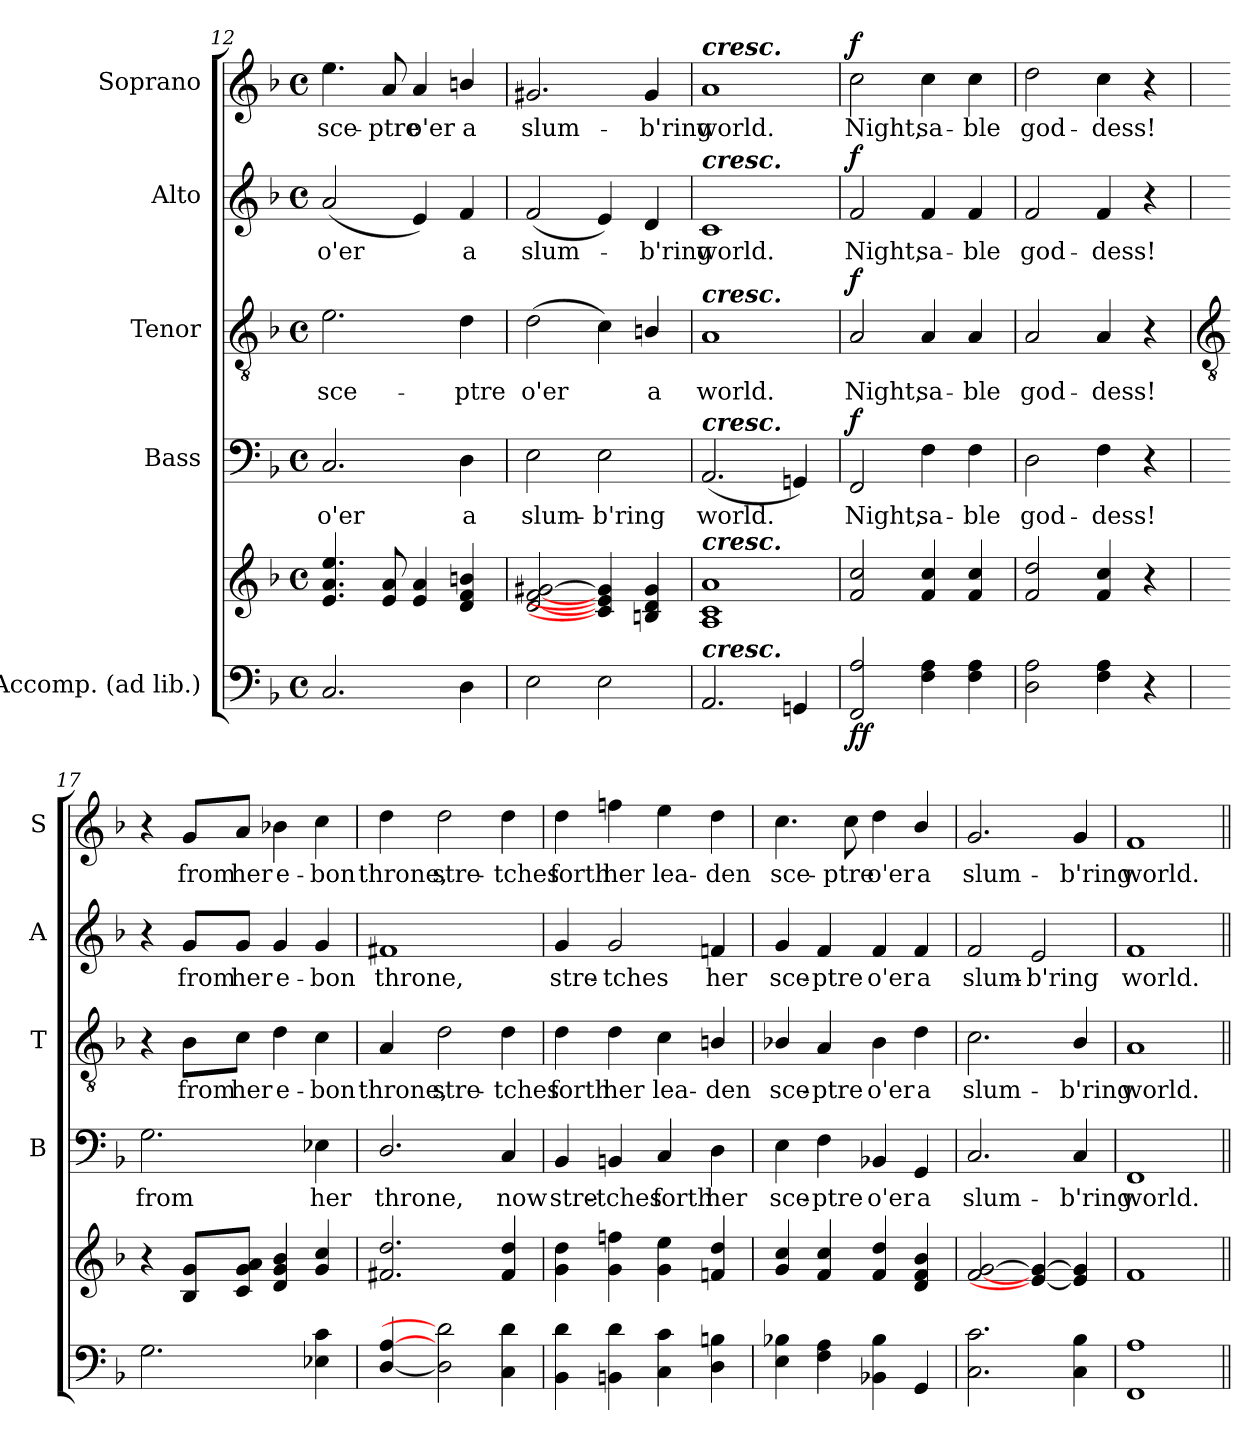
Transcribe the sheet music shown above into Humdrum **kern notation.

**kern	**kern	**dynam	**kern	**text	**dynam	**kern	**text	**dynam	**kern	**text	**dynam	**kern	**text	**dynam
*part5	*part5	*part5	*part4	*part4	*part4	*part3	*part3	*part3	*part2	*part2	*part2	*part1	*part1	*part1
*staff6	*staff5	*staff5/6	*staff4	*staff4	*staff4	*staff3	*staff3	*staff3	*staff2	*staff2	*staff2	*staff1	*staff1	*staff1
*I"Accomp. (ad lib.)	*	*	*I"Bass	*	*	*I"Tenor	*	*	*I"Alto	*	*	*I"Soprano	*	*
*	*	*	*I'B	*	*	*I'T	*	*	*I'A	*	*	*I'S	*	*
*clefF4	*clefG2	*	*clefF4	*	*	*clefGv2	*	*	*clefG2	*	*	*clefG2	*	*
*k[b-]	*k[b-]	*	*k[b-]	*	*	*k[b-]	*	*	*k[b-]	*	*	*k[b-]	*	*
*F:	*F:	*	*F:	*	*	*F:	*	*	*F:	*	*	*F:	*	*
*M4/4	*M4/4	*	*M4/4	*	*	*M4/4	*	*	*M4/4	*	*	*M4/4	*	*
*met(c)	*met(c)	*	*met(c)	*	*	*met(c)	*	*	*met(c)	*	*	*met(c)	*	*
=12	=12	=12	=12	=12	=12	=12	=12	=12	=12	=12	=12	=12	=12	=12
!	!	!	!	!LO:LY:b	!	!	!LO:LY:b	!	!	!LO:LY:b	!	!	!LO:LY:b	!
2.C	4.e 4.a 4.ee	.	2.C	o'er	.	2.e	sce-	.	(<2a	o'er	.	4.ee	sce-	.
!	!	!	!	!	!	!	!	!	!	!	!	!	!LO:LY:b	!
.	8e 8a	.	.	.	.	.	.	.	.	.	.	8a	-ptre	.
!	!	!	!	!	!	!	!	!	!	!	!	!	!LO:LY:b	!
.	4e 4a	.	.	.	.	.	.	.	4e)	.	.	4a	o'er	.
!	!	!	!	!LO:LY:b	!	!	!LO:LY:b	!	!	!LO:LY:b	!	!	!LO:LY:b	!
4D	4d/ 4f/ 4bn/	.	4D	a	.	4d	-ptre	.	4f	a	.	4bn/	a	.
=13	=13	=13	=13	=13	=13	=13	=13	=13	=13	=13	=13	=13	=13	=13
!	!	!	!	!LO:LY:b	!	!	!LO:LY:b	!	!	!LO:LY:b	!	!	!LO:LY:b	!
2E	[2d [2f [2g#X	.	2E	slum-	.	(>2d	o'er	.	(<2f	slum-	.	2.g#X	slum-	.
!	!	!	!	!LO:LY:b	!	!	!	!	!	!	!	!	!	!
2E	4c] 4e] 4g#]	.	2E	-b'ring	.	4c)	.	.	4e)	.	.	.	.	.
!	!	!	!	!	!	!	!LO:LY:b	!	!	!LO:LY:b	!	!	!LO:LY:b	!
.	4Bn 4d 4g#	.	.	.	.	4Bn/	a	.	4d	b'ring	.	4g#	-b'ring	.
=14	=14	=14	=14	=14	=14	=14	=14	=14	=14	=14	=14	=14	=14	=14
!	!	!	!	!	!	!	!	!	!	!	!	!LO:TX:a:Bi:t=cresc.	!	!
!	!	!	!	!	!	!	!	!	!LO:TX:a:Bi:t=cresc.	!	!	!	!	!
!	!	!	!	!	!	!LO:TX:a:Bi:t=cresc.	!	!	!	!	!	!	!	!
!	!	!	!LO:TX:a:Bi:t=cresc.	!	!	!	!	!	!	!	!	!	!	!
!	!LO:TX:a:Bi:t=cresc.	!	!	!	!	!	!	!	!	!	!	!	!	!
!LO:TX:a:Bi:t=cresc.	!	!	!	!	!	!	!	!	!	!	!	!	!	!
!	!	!	!	!LO:LY:b	!	!	!LO:LY:b	!	!	!LO:LY:b	!	!	!LO:LY:b	!
2.AA	1A 1c 1a	.	(<2.AA	world.	.	1A	world.	.	1c	world.	.	1a	world.	.
4GGn	.	.	4GGn)	.	.	.	.	.	.	.	.	.	.	.
=15	=15	=15	=15	=15	=15	=15	=15	=15	=15	=15	=15	=15	=15	=15
!	!	!LO:DY:b=2	!	!LO:LY:b	!	!	!LO:LY:b	!	!	!LO:LY:b	!	!	!LO:LY:b	!
!	!	!LO:DY:n=1:b	!	!	!LO:DY:b	!	!	!LO:DY:b	!	!	!LO:DY:b	!	!	!LO:DY:b
2FF 2A	2f 2cc	f f	2FF	Night,	f	2A	Night,	f	2f	Night,	f	2cc	Night,	f
!	!	!	!	!LO:LY:b	!	!	!LO:LY:b	!	!	!LO:LY:b	!	!	!LO:LY:b	!
4F 4A	4f 4cc	.	4F	sa-	.	4A	sa-	.	4f	sa-	.	4cc	sa-	.
!	!	!	!	!LO:LY:b	!	!	!LO:LY:b	!	!	!LO:LY:b	!	!	!LO:LY:b	!
4F 4A	4f 4cc	.	4F	-ble	.	4A	-ble	.	4f	-ble	.	4cc	-ble	.
=16	=16	=16	=16	=16	=16	=16	=16	=16	=16	=16	=16	=16	=16	=16
!	!	!	!	!LO:LY:b	!	!	!LO:LY:b	!	!	!LO:LY:b	!	!	!LO:LY:b	!
2D 2A	2f 2dd	.	2D	god-	.	2A	god-	.	2f	god-	.	2dd	god-	.
!	!	!	!	!LO:LY:b	!	!	!LO:LY:b	!	!	!LO:LY:b	!	!	!LO:LY:b	!
4F 4A	4f 4cc	.	4F	-dess!	.	4A	-dess!	.	4f	-dess!	.	4cc	-dess!	.
4r	4r	.	4r	.	.	4r	.	.	4r	.	.	4r	.	.
!!LO:LB:g=z
=17	=17	=17	=17	=17	=17	=17	=17	=17	=17	=17	=17	=17	=17	=17
*	*	*	*	*	*	*clefGv2	*	*	*	*	*	*	*	*
!	!	!	!	!LO:LY:b	!	!	!	!	!	!	!	!	!	!
2.G	4r	.	2.G	from	.	4r	.	.	4r	.	.	4r	.	.
!	!	!	!	!	!	!	!LO:LY:b	!	!	!LO:LY:b	!	!	!LO:LY:b	!
.	8B- 8gL	.	.	.	.	8B-\L	from	.	8g/L	from	.	8g/L	from	.
!	!	!	!	!	!	!	!LO:LY:b	!	!	!LO:LY:b	!	!	!LO:LY:b	!
.	8c 8g 8aJ	.	.	.	.	8c\J	her	.	8g/J	her	.	8a/J	her	.
!	!	!	!	!	!	!	!LO:LY:b	!	!	!LO:LY:b	!	!	!LO:LY:b	!
.	4d 4g 4b-	.	.	.	.	4d	e-	.	4g	e-	.	4b-X	e-	.
!	!	!	!	!LO:LY:b	!	!	!LO:LY:b	!	!	!LO:LY:b	!	!	!LO:LY:b	!
4E-X 4c	4g 4cc	.	4E-X	her	.	4c	-bon	.	4g	-bon	.	4cc	-bon	.
=18	=18	=18	=18	=18	=18	=18	=18	=18	=18	=18	=18	=18	=18	=18
!	!	!	!	!LO:LY:b	!	!	!LO:LY:b	!	!	!LO:LY:b	!	!	!LO:LY:b	!
[4D/ [4A/	2.f#X 2.dd	.	2.D/	throne,	.	4A	throne,	.	1f#X	throne,	.	4dd	throne,	.
!	!	!	!	!	!	!	!LO:LY:b	!	!	!	!	!	!LO:LY:b	!
2D] 2d]	.	.	.	.	.	2d	stre-	.	.	.	.	2dd	stre-	.
!	!	!	!	!LO:LY:b	!	!	!LO:LY:b	!	!	!	!	!	!LO:LY:b	!
4C 4d	4f# 4dd	.	4C	now	.	4d	-tches	.	.	.	.	4dd	-tches	.
=19	=19	=19	=19	=19	=19	=19	=19	=19	=19	=19	=19	=19	=19	=19
!	!	!	!	!LO:LY:b	!	!	!LO:LY:b	!	!	!LO:LY:b	!	!	!LO:LY:b	!
4BB- 4d	4g 4dd	.	4BB-	stre-	.	4d	forth	.	4g	stre-	.	4dd	forth	.
!	!	!	!	!LO:LY:b	!	!	!LO:LY:b	!	!	!LO:LY:b	!	!	!LO:LY:b	!
4BBn 4d	4g 4ffn	.	4BBn	-tches	.	4d	her	.	2g	-tches	.	4ffn	her	.
!	!	!	!	!LO:LY:b	!	!	!LO:LY:b	!	!	!	!	!	!LO:LY:b	!
4C 4c	4g 4ee	.	4C	forth	.	4c	lea-	.	.	.	.	4ee	lea-	.
!	!	!	!	!LO:LY:b	!	!	!LO:LY:b	!	!	!LO:LY:b	!	!	!LO:LY:b	!
4D 4Bn	4fn 4dd	.	4D	her	.	4Bn/	-den	.	4fn	her	.	4dd	-den	.
=20	=20	=20	=20	=20	=20	=20	=20	=20	=20	=20	=20	=20	=20	=20
!	!	!	!	!LO:LY:b	!	!	!LO:LY:b	!	!	!LO:LY:b	!	!	!LO:LY:b	!
4E 4B-X	4g 4cc	.	4E	sce-	.	4B-X/	sce-	.	4g	sce-	.	4.cc	sce-	.
!	!	!	!	!LO:LY:b	!	!	!LO:LY:b	!	!	!LO:LY:b	!	!	!	!
4F 4A	4f 4cc	.	4F	-ptre	.	4A	-ptre	.	4f	-ptre	.	.	.	.
!	!	!	!	!	!	!	!	!	!	!	!	!	!LO:LY:b	!
.	.	.	.	.	.	.	.	.	.	.	.	8cc	-ptre	.
!	!	!	!	!LO:LY:b	!	!	!LO:LY:b	!	!	!LO:LY:b	!	!	!LO:LY:b	!
4BB-X 4B-	4f 4dd	.	4BB-X	o'er	.	4B-	o'er	.	4f	o'er	.	4dd	o'er	.
!	!	!	!	!LO:LY:b	!	!	!LO:LY:b	!	!	!LO:LY:b	!	!	!LO:LY:b	!
4GG	4d/ 4f/ 4b-/	.	4GG	a	.	4d	a	.	4f	a	.	4b-/	a	.
=21	=21	=21	=21	=21	=21	=21	=21	=21	=21	=21	=21	=21	=21	=21
!	!	!	!	!LO:LY:b	!	!	!LO:LY:b	!	!	!LO:LY:b	!	!	!LO:LY:b	!
2.C 2.c	[2f [2g	.	2.C	slum-	.	2.c	slum-	.	2f	slum-	.	2.g	slum-	.
!	!	!	!	!	!	!	!	!	!	!LO:LY:b	!	!	!	!
.	4e_ 4g_	.	.	.	.	.	.	.	2e	-b'ring	.	.	.	.
!	!	!	!	!LO:LY:b	!	!	!LO:LY:b	!	!	!	!	!	!LO:LY:b	!
4C 4B-	4e] 4g]	.	4C	-b'ring	.	4B-/	-b'ring	.	.	.	.	4g	-b'ring	.
=22	=22	=22	=22	=22	=22	=22	=22	=22	=22	=22	=22	=22	=22	=22
!	!	!	!	!LO:LY:b	!	!	!LO:LY:b	!	!	!LO:LY:b	!	!	!LO:LY:b	!
1FF 1A	1f	.	1FF	world.	.	1A	world.	.	1f	world.	.	1f	world.	.
=||	=||	=||	=||	=||	=||	=||	=||	=||	=||	=||	=||	=||	=||	=||
*-	*-	*-	*-	*-	*-	*-	*-	*-	*-	*-	*-	*-	*-	*-
